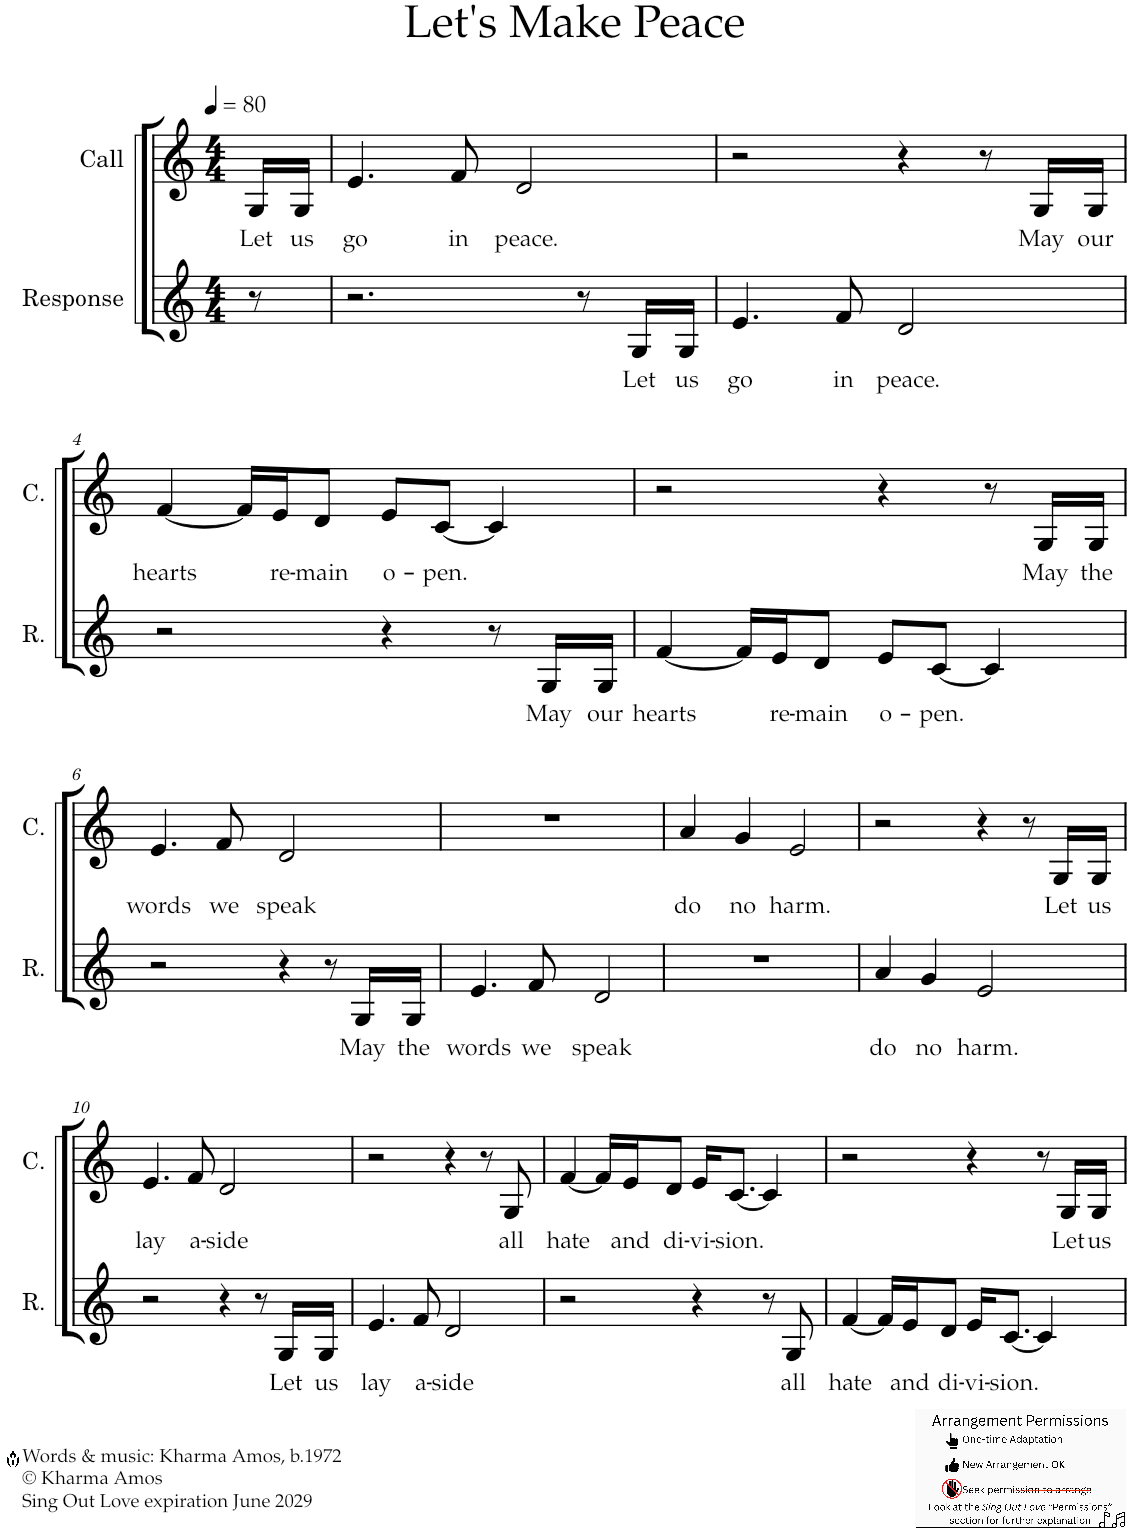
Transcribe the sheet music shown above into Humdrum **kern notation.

**kern	**text	**kern	**text
*part2	*part2	*part1	*part1
*staff2	*staff2	*staff1	*staff1
*I"Response	*	*I"Call	*
*I'R.	*	*I'C.	*
*clefG2	*	*clefG2	*
*k[]	*	*k[]	*
*M4/4	*	*M4/4	*
*MM80	*	*MM80	*
=1	=1	=1	=1
!	!	!	!LO:LY:b
8r	.	16G/LL	Let
!	!	!	!LO:LY:b
.	.	16G/JJ	us
=2	=2	=2	=2
!	!	!	!LO:LY:b
2.r	.	4.e/	go
!	!	!	!LO:LY:b
.	.	8f/	in
!	!	!	!LO:LY:b
.	.	2d/	peace.
8r	.	.	.
!	!LO:LY:b	!	!
16G/LL	Let	.	.
!	!LO:LY:b	!	!
16G/JJ	us	.	.
=3	=3	=3	=3
!	!LO:LY:b	!	!
4.e/	go	2r	.
!	!LO:LY:b	!	!
8f/	in	.	.
!	!LO:LY:b	!	!
2d/	peace.	4r	.
.	.	8r	.
!	!	!	!LO:LY:b
.	.	16G/LL	May
!	!	!	!LO:LY:b
.	.	16G/JJ	our
!!LO:LB:g=z
=4	=4	=4	=4
!	!	!	!LO:LY:b
2r	.	[4f/	hearts
.	.	16f/LL]	.
!	!	!	!LO:LY:b
.	.	16e/J	re-
!	!	!	!LO:LY:b
.	.	8d/J	-main
!	!	!	!LO:LY:b
4r	.	8e/L	o-
!	!	!	!LO:LY:b
.	.	[8c/J	-pen.
8r	.	4c/]	.
!	!LO:LY:b	!	!
16G/LL	May	.	.
!	!LO:LY:b	!	!
16G/JJ	our	.	.
=5	=5	=5	=5
!	!LO:LY:b	!	!
[4f/	hearts	2r	.
16f/LL]	.	.	.
!	!LO:LY:b	!	!
16e/J	re-	.	.
!	!LO:LY:b	!	!
8d/J	-main	.	.
!	!LO:LY:b	!	!
8e/L	o-	4r	.
!	!LO:LY:b	!	!
[8c/J	-pen.	.	.
4c/]	.	8r	.
!	!	!	!LO:LY:b
.	.	16G/LL	May
!	!	!	!LO:LY:b
.	.	16G/JJ	the
!!LO:LB:g=z
=6	=6	=6	=6
!	!	!	!LO:LY:b
2r	.	4.e/	words
!	!	!	!LO:LY:b
.	.	8f/	we
!	!	!	!LO:LY:b
4r	.	2d/	speak
8r	.	.	.
!	!LO:LY:b	!	!
16G/LL	May	.	.
!	!LO:LY:b	!	!
16G/JJ	the	.	.
=7	=7	=7	=7
!	!LO:LY:b	!	!
4.e/	words	1r	.
!	!LO:LY:b	!	!
8f/	we	.	.
!	!LO:LY:b	!	!
2d/	speak	.	.
=8	=8	=8	=8
!	!	!	!LO:LY:b
1r	.	4a/	do
!	!	!	!LO:LY:b
.	.	4g/	no
!	!	!	!LO:LY:b
.	.	2e/	harm.
=9	=9	=9	=9
!	!LO:LY:b	!	!
4a/	do	2r	.
!	!LO:LY:b	!	!
4g/	no	.	.
!	!LO:LY:b	!	!
2e/	harm.	4r	.
.	.	8r	.
!	!	!	!LO:LY:b
.	.	16G/LL	Let
!	!	!	!LO:LY:b
.	.	16G/JJ	us
!!LO:LB:g=z
=10	=10	=10	=10
!	!	!	!LO:LY:b
2r	.	4.e/	lay
!	!	!	!LO:LY:b
.	.	8f/	a-
!	!	!	!LO:LY:b
4r	.	2d/	-side
8r	.	.	.
!	!LO:LY:b	!	!
16G/LL	Let	.	.
!	!LO:LY:b	!	!
16G/JJ	us	.	.
=11	=11	=11	=11
!	!LO:LY:b	!	!
4.e/	lay	2r	.
!	!LO:LY:b	!	!
8f/	a-	.	.
!	!LO:LY:b	!	!
2d/	-side	4r	.
.	.	8r	.
!	!	!	!LO:LY:b
.	.	8G/	all
=12	=12	=12	=12
!	!	!	!LO:LY:b
2r	.	[4f/	hate
.	.	16f/LL]	.
!	!	!	!LO:LY:b
.	.	16e/J	and
!	!	!	!LO:LY:b
.	.	8d/J	di-
!	!	!	!LO:LY:b
4r	.	16e/KL	-vi-
!	!	!	!LO:LY:b
.	.	[8.c/J	-sion.
8r	.	4c/]	.
!	!LO:LY:b	!	!
8G/	all	.	.
=13	=13	=13	=13
!	!LO:LY:b	!	!
[4f/	hate	2r	.
16f/LL]	.	.	.
!	!LO:LY:b	!	!
16e/J	and	.	.
!	!LO:LY:b	!	!
8d/J	di-	.	.
!	!LO:LY:b	!	!
16e/KL	-vi-	4r	.
!	!LO:LY:b	!	!
[8.c/J	-sion.	.	.
4c/]	.	8r	.
!	!	!	!LO:LY:b
.	.	16G/LL	Let
!	!	!	!LO:LY:b
.	.	16G/JJ	us
=	=	=	=
*-	*-	*-	*-
